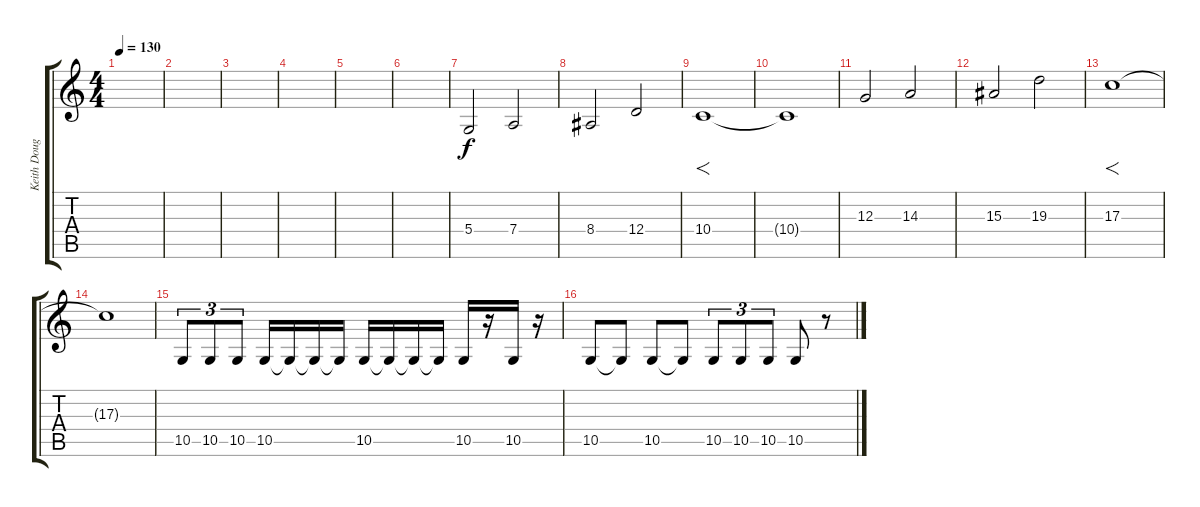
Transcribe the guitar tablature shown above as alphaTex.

\track ("Keith Douglas" "Keith Doug") {instrument altosax}
\staff {score tabs}
\tuning (E4 B3 G3 D3 A2 E2) {hide}
\ts (4 4)
\tempo 130
\clef g2
\ks c
|
|
|
|
|
|
5.4.2 7.4.2 |
8.4.2 12.4.2 |
10.4.1{f} |
10.4{t}.1 |
12.3.2 14.3.2 |
15.3.2 19.3.2 |
17.3.1{f} |
17.3{t}.1 |
10.5.8{tu (3 2)} 10.5.8{tu (3 2)} 10.5.8{tu (3 2)} 10.5.16 10.5{t}.16 10.5{t}.16 10.5{t}.16 10.5.16 10.5{t}.16 10.5{t}.16 10.5{t}.16 10.5.16 r.16 10.5.16 r.16 |
10.5.8 10.5{t}.8 10.5.8 10.5{t}.8 10.5.8{tu (3 2)} 10.5.8{tu (3 2)} 10.5.8{tu (3 2)} 10.5.8 r.8
